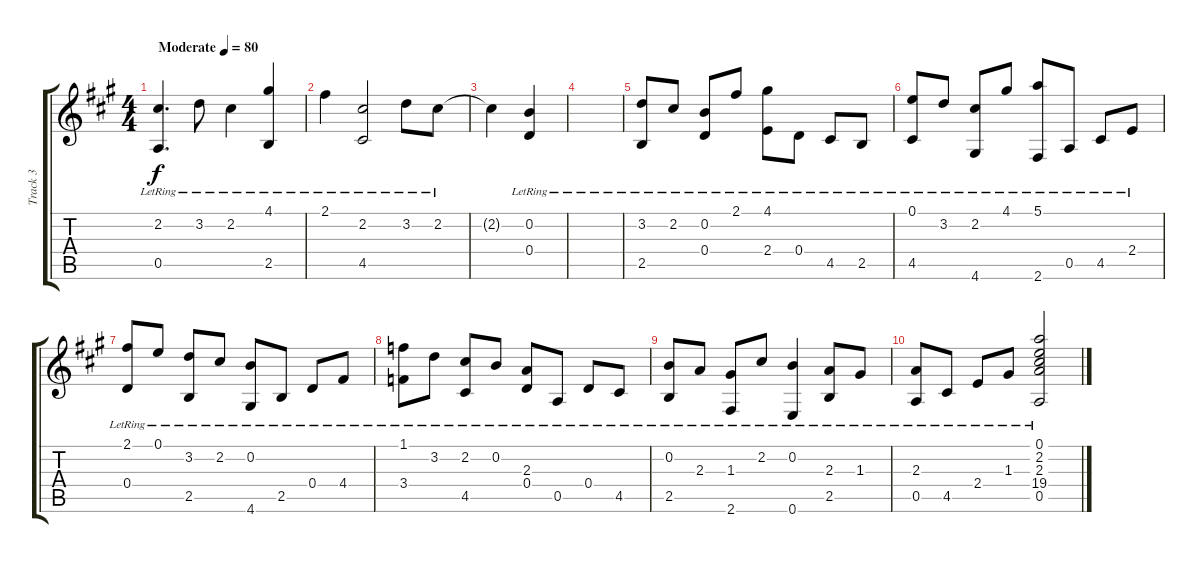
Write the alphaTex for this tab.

\track ("Track 3" "Track 3") {solo instrument acousticguitarnylon}
\staff {score tabs}
\tuning (E4 B3 G3 D3 A2 E2) {hide}
\ts (4 4)
\tempo (80 "Moderate")
\clef g2
\ks a
(2.2{lr} 0.5{lr}).4{d dy f instrument acousticguitarnylon} 3.2{lr}.8 2.2{lr}.4 (4.1{lr} 2.5{lr}).4 |
2.1{lr}.4 (2.2{lr} 4.5{lr}).2 3.2{lr}.8 2.2{lr}.8 |
2.2{t}.4 (0.2{lr} 0.4{lr}).4 |
|
(3.2{lr} 2.5{lr}).8 2.2{lr}.8 (0.2{lr} 0.4{lr}).8 2.1{lr}.8 (4.1{lr} 2.4{lr}).8 0.4{lr}.8 4.5{lr}.8 2.5{lr}.8 |
(0.1{lr} 4.5{lr}).8 3.2{lr}.8 (2.2{lr} 4.6{lr}).8 4.1{lr}.8 (5.1{lr} 2.6{lr}).8 0.5{lr}.8 4.5{lr}.8 2.4{lr}.8 |
(2.1{lr} 0.4{lr}).8 0.1{lr}.8 (3.2{lr} 2.5{lr}).8 2.2{lr}.8 (0.2{lr} 4.6{lr}).8 2.5{lr}.8 0.4{lr}.8 4.4{lr}.8 |
(1.1{lr} 3.4{lr}).8 3.2{lr}.8 (2.2{lr} 4.5{lr}).8 0.2{lr}.8 (2.3{lr} 0.4{lr}).8 0.5{lr}.8 0.4{lr}.8 4.5{lr}.8 |
(0.2{lr} 2.5{lr}).8 2.3{lr}.8 (1.3{lr} 2.6{lr}).8 2.2{lr}.8 (0.2{lr} 0.6{lr}).4 (2.3{lr} 2.5{lr}).8 1.3{lr}.8 |
(2.3{lr} 0.5{lr}).8 4.5{lr}.8 2.4{lr}.8 1.3{lr}.8 (0.1{lr} 2.2{lr} 2.3{lr} 19.4{lr} 0.5{lr}).2
